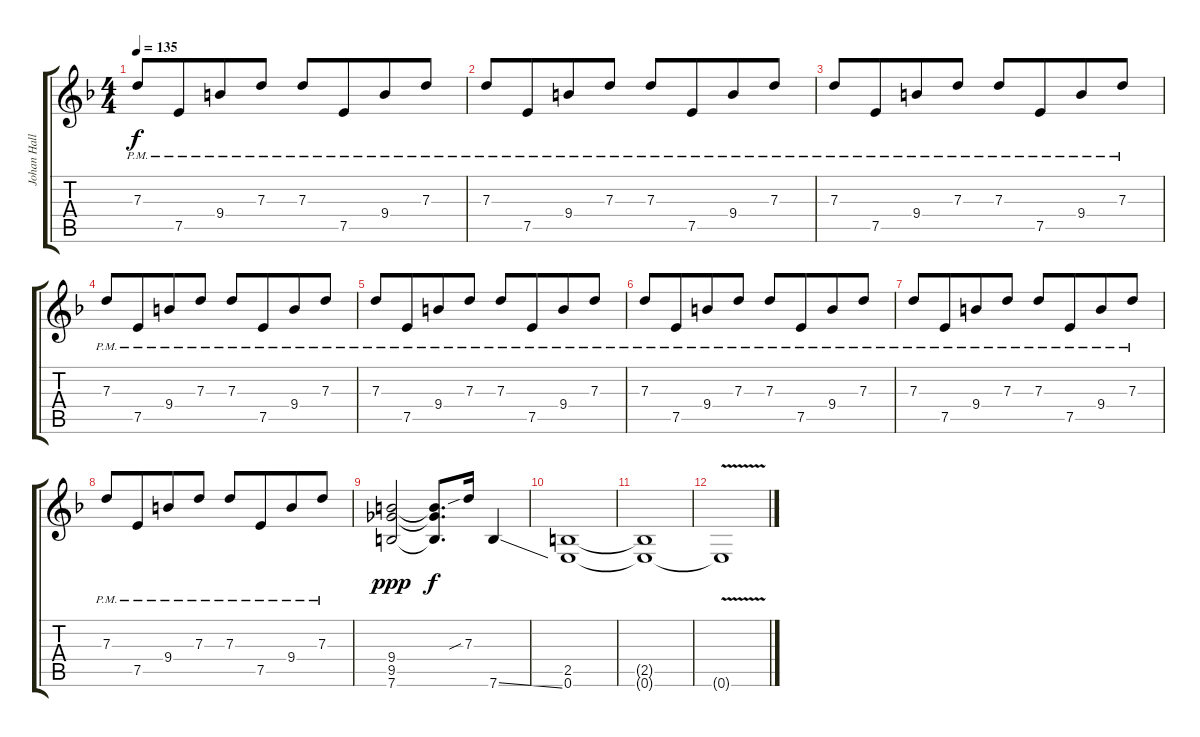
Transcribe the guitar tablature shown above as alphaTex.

\track ("Johan Hallgren" "Johan Hall") {instrument distortionguitar}
\staff {score tabs}
\tuning (E4 B3 G3 D3 A2 E2) {hide}
\ts (4 4)
\tempo 135
\clef g2
\ks dminor
7.3{pm}.8{dy f} 7.5{pm}.8{beam merge} 9.4{pm}.8 7.3{pm}.8 7.3{pm}.8 7.5{pm}.8{beam merge} 9.4{pm}.8 7.3{pm}.8 |
7.3{pm}.8 7.5{pm}.8{beam merge} 9.4{pm}.8 7.3{pm}.8 7.3{pm}.8 7.5{pm}.8{beam merge} 9.4{pm}.8 7.3{pm}.8 |
7.3{pm}.8 7.5{pm}.8{beam merge} 9.4{pm}.8 7.3{pm}.8 7.3{pm}.8 7.5{pm}.8{beam merge} 9.4{pm}.8 7.3{pm}.8 |
7.3{pm}.8 7.5{pm}.8{beam merge} 9.4{pm}.8 7.3{pm}.8 7.3{pm}.8 7.5{pm}.8{beam merge} 9.4{pm}.8 7.3{pm}.8 |
7.3{pm}.8 7.5{pm}.8{beam merge} 9.4{pm}.8 7.3{pm}.8 7.3{pm}.8 7.5{pm}.8{beam merge} 9.4{pm}.8 7.3{pm}.8 |
7.3{pm}.8 7.5{pm}.8{beam merge} 9.4{pm}.8 7.3{pm}.8 7.3{pm}.8 7.5{pm}.8{beam merge} 9.4{pm}.8 7.3{pm}.8 |
7.3{pm}.8 7.5{pm}.8{beam merge} 9.4{pm}.8 7.3{pm}.8 7.3{pm}.8 7.5{pm}.8{beam merge} 9.4{pm}.8 7.3{pm}.8 |
7.3{pm}.8 7.5{pm}.8{beam merge} 9.4{pm}.8 7.3{pm}.8 7.3{pm}.8 7.5{pm}.8{beam merge} 9.4{pm}.8 7.3{pm}.8 |
(9.4 9.5 7.6).2{dy ppp} (9.4{t} 9.5{t} 7.6{t}).8{d dy f} 7.3{sib}.16 7.6{ss}.4 |
(2.5 0.6).1 |
(2.5{t} 0.6{t}).1 |
0.6{v t}.1
